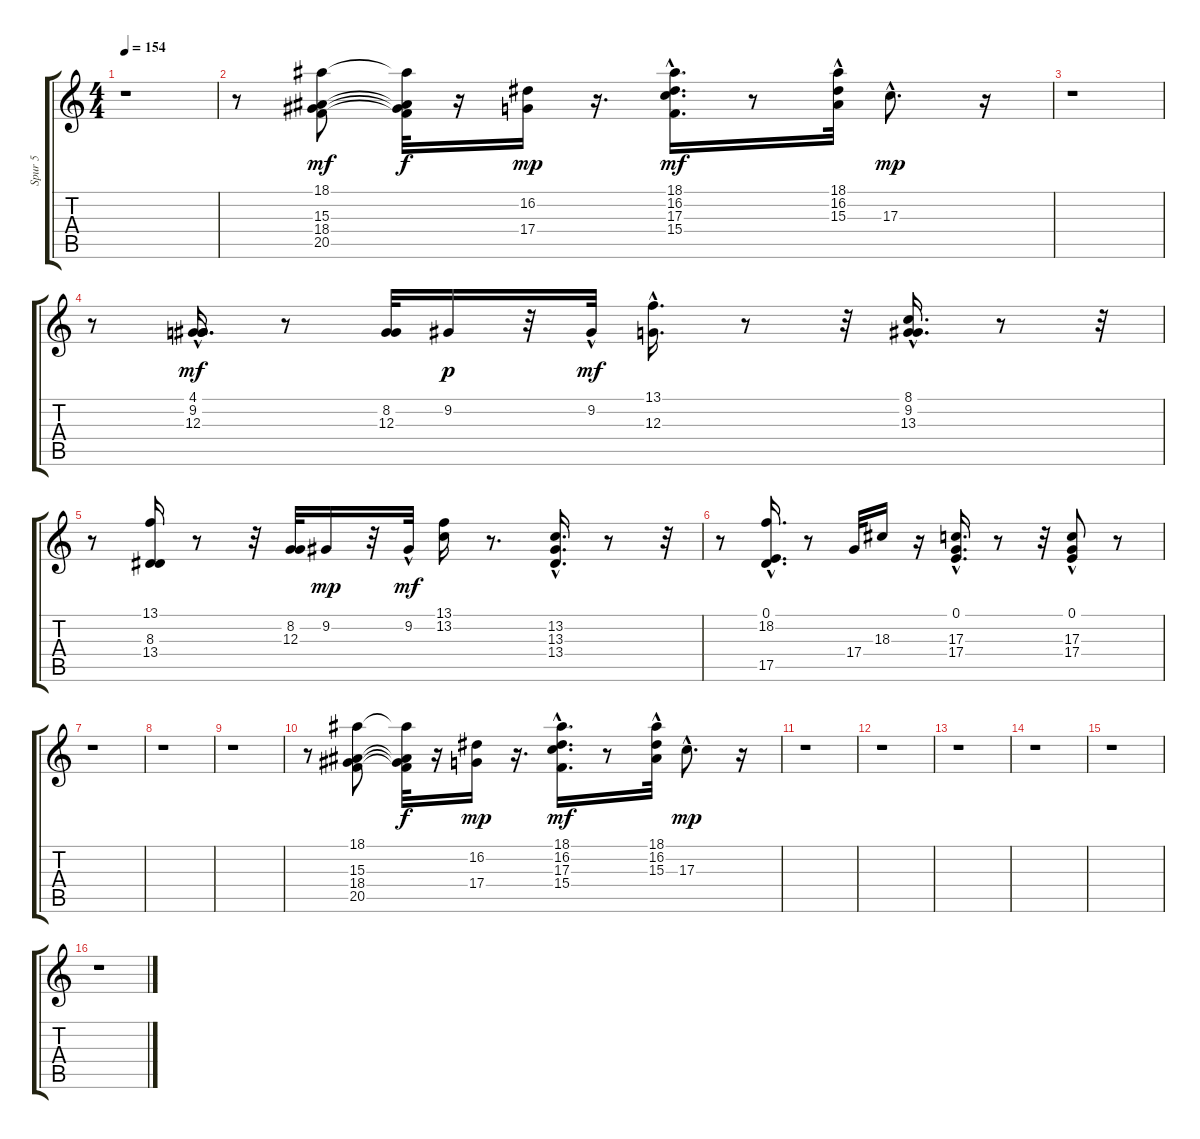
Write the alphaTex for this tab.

\track ("Spur 5" "Spur 5") {instrument acousticgrandpiano}
\staff {score tabs}
\tuning (E4 B3 G3 D3 A2 E2) {hide}
\ts (4 4)
\tempo 154
\clef g2
\ks c
r.1{dy mf} |
r.8 (18.1 15.3 18.4 20.5).8 (18.1{t} 15.3{t} 18.4{t} 20.5{t}).32{dy f} r.16 (16.2 17.4).16{dy mp} r.16{d} (18.1{hac} 16.2{hac} 17.3{hac} 15.4).16{d dy mf} r.8 (18.1{hac} 16.2{hac} 15.3{hac}).32 17.3{hac}.8{d dy mp} r.16 |
r.1 |
r.8 (4.1 9.2{hac} 12.3).16{d dy mf} r.8 (8.2 12.3).32 9.2.16{dy p} r.32 9.2{hac}.32{dy mf} (13.1{hac} 12.3).16{d} r.8 r.32 (8.1{hac} 9.2{hac} 13.3{hac}).16{d} r.8 r.32 |
r.8 (13.1 8.3 13.4).16 r.8 r.32 (8.2 12.3).32 9.2.16{dy mp} r.32 9.2{hac}.32{dy mf} (13.1 13.2).16 r.8{d} (13.2{hac} 13.3 13.4).16{d} r.8 r.32 |
r.8 (0.1 18.2{hac} 17.5{hac}).16{d} r.8 17.4.32 18.3.16 r.16 (0.1 17.3{hac} 17.4).16{d} r.8 r.32 (0.1{hac} 17.3 17.4{hac}).8 r.8 |
r.1 |
r.1 |
r.1 |
r.8 (18.1 15.3 18.4 20.5).8 (18.1{t} 15.3{t} 18.4{t} 20.5{t}).32{dy f} r.16 (16.2 17.4).16{dy mp} r.16{d} (18.1{hac} 16.2{hac} 17.3{hac} 15.4).16{d dy mf} r.8 (18.1{hac} 16.2{hac} 15.3{hac}).32 17.3{hac}.8{d dy mp} r.16 |
r.1 |
r.1 |
r.1 |
r.1 |
r.1 |
r.1
